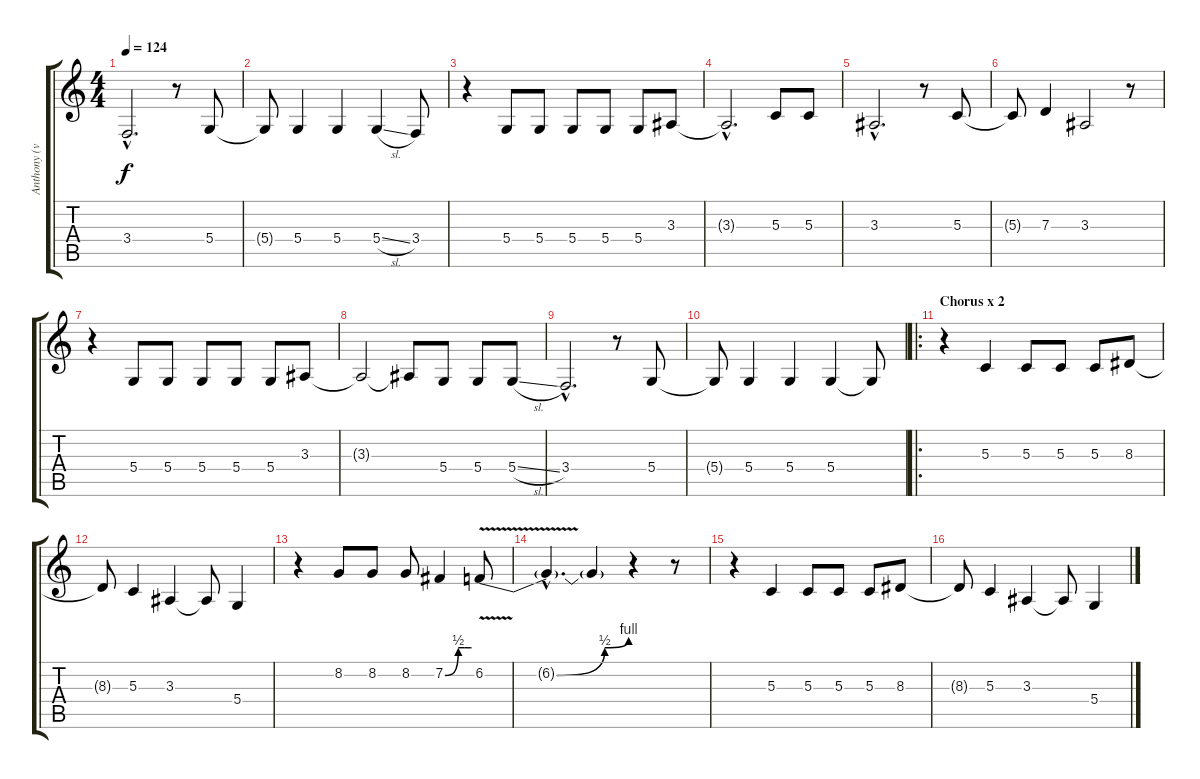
\track ("Anthony (vocal)" "Anthony (v") {instrument viola}
\staff {score tabs}
\tuning (E4 B3 G3 D3 A2 E2) {hide}
\ts (4 4)
\tempo 124
\clef g2
\ks c
3.4{hac}.2{d dy f} r.8 5.4.8 |
5.4{t}.8 5.4.4 5.4.4 5.4{sl}.4 3.4.8 |
r.4 5.4.8 5.4.8 5.4.8 5.4.8 5.4.8 3.3.8 |
3.3{hac t}.2{d} 5.3.8 5.3.8 |
3.3{hac}.2{d} r.8 5.3.8 |
5.3{t}.8 7.3.4 3.3.2 r.8 |
r.4 5.4.8 5.4.8 5.4.8 5.4.8 5.4.8 3.3.8 |
3.3{t}.2 3.3{t}.8 5.4.8 5.4.8 5.4{sl}.8 |
3.4{hac}.2{d} r.8 5.4.8 |
5.4{t}.8 5.4.4 5.4.4 5.4.4 5.4{t}.8 |
\ro
\section ("" "Chorus x 2")
r.4 5.3.4 5.3.8 5.3.8 5.3.8 8.3.8 |
8.3{t}.8 5.3.4 3.3.4 3.3{t}.8 5.4.4 |
r.4 8.2.8 8.2.8 8.2.8 7.2{be (custom 0 0 30 2 44 2 50 2 54 2 58 2 60 2)}.4 6.2{be (custom 0 0 30 0 50 2 60 4) v}.8 |
6.2{hac t}.4{d} 6.2{t}.4 r.4 r.8 |
r.4 5.3.4 5.3.8 5.3.8 5.3.8 8.3.8 |
8.3{t}.8 5.3.4 3.3.4 3.3{t}.8 5.4.4
